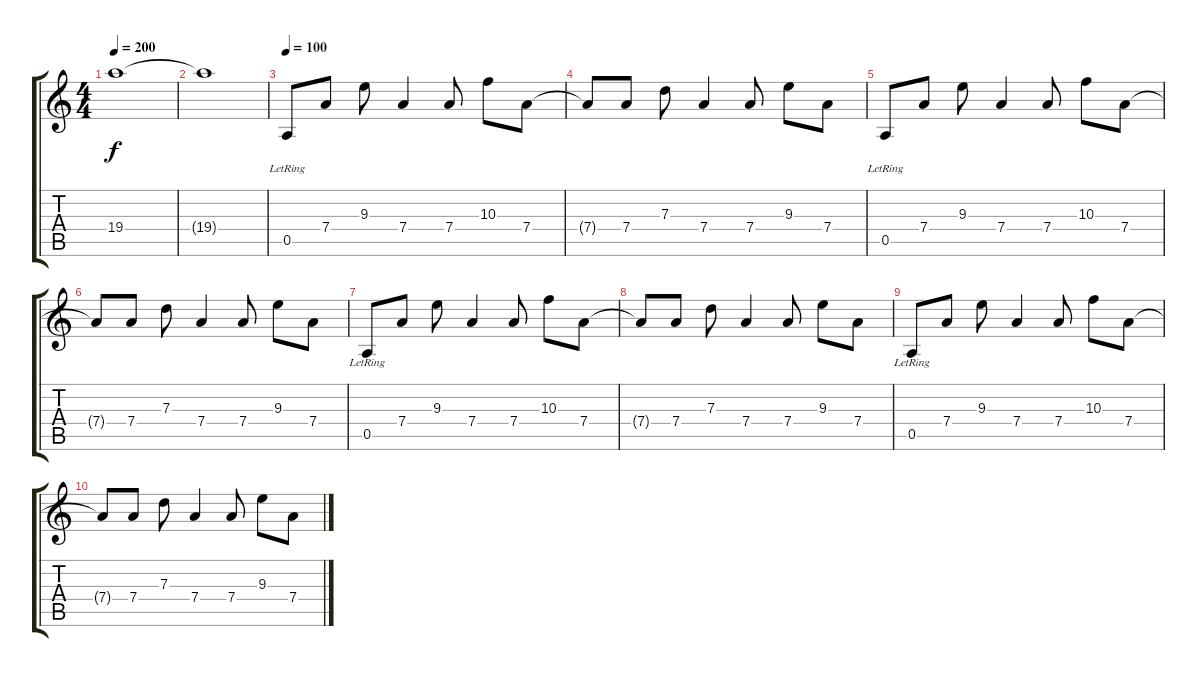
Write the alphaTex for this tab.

\track "" {instrument distortionguitar}
\staff {score tabs}
\tuning (E4 B3 G3 D3 A2 E2) {hide}
\ts (4 4)
\tempo 200
\clef g2
\ks c
19.4{t}.1{dy f} |
19.4{t}.1 |
\tempo 100
0.5{lr}.8 7.4.8 9.3.8 7.4.4 7.4.8 10.3.8 7.4.8 |
7.4{t}.8 7.4.8 7.3.8 7.4.4 7.4.8 9.3.8 7.4.8 |
0.5{lr}.8 7.4.8 9.3.8 7.4.4 7.4.8 10.3.8 7.4.8 |
7.4{t}.8 7.4.8 7.3.8 7.4.4 7.4.8 9.3.8 7.4.8 |
0.5{lr}.8 7.4.8 9.3.8 7.4.4 7.4.8 10.3.8 7.4.8 |
7.4{t}.8 7.4.8 7.3.8 7.4.4 7.4.8 9.3.8 7.4.8 |
0.5{lr}.8 7.4.8 9.3.8 7.4.4 7.4.8 10.3.8 7.4.8 |
7.4{t}.8 7.4.8 7.3.8 7.4.4 7.4.8 9.3.8 7.4.8
